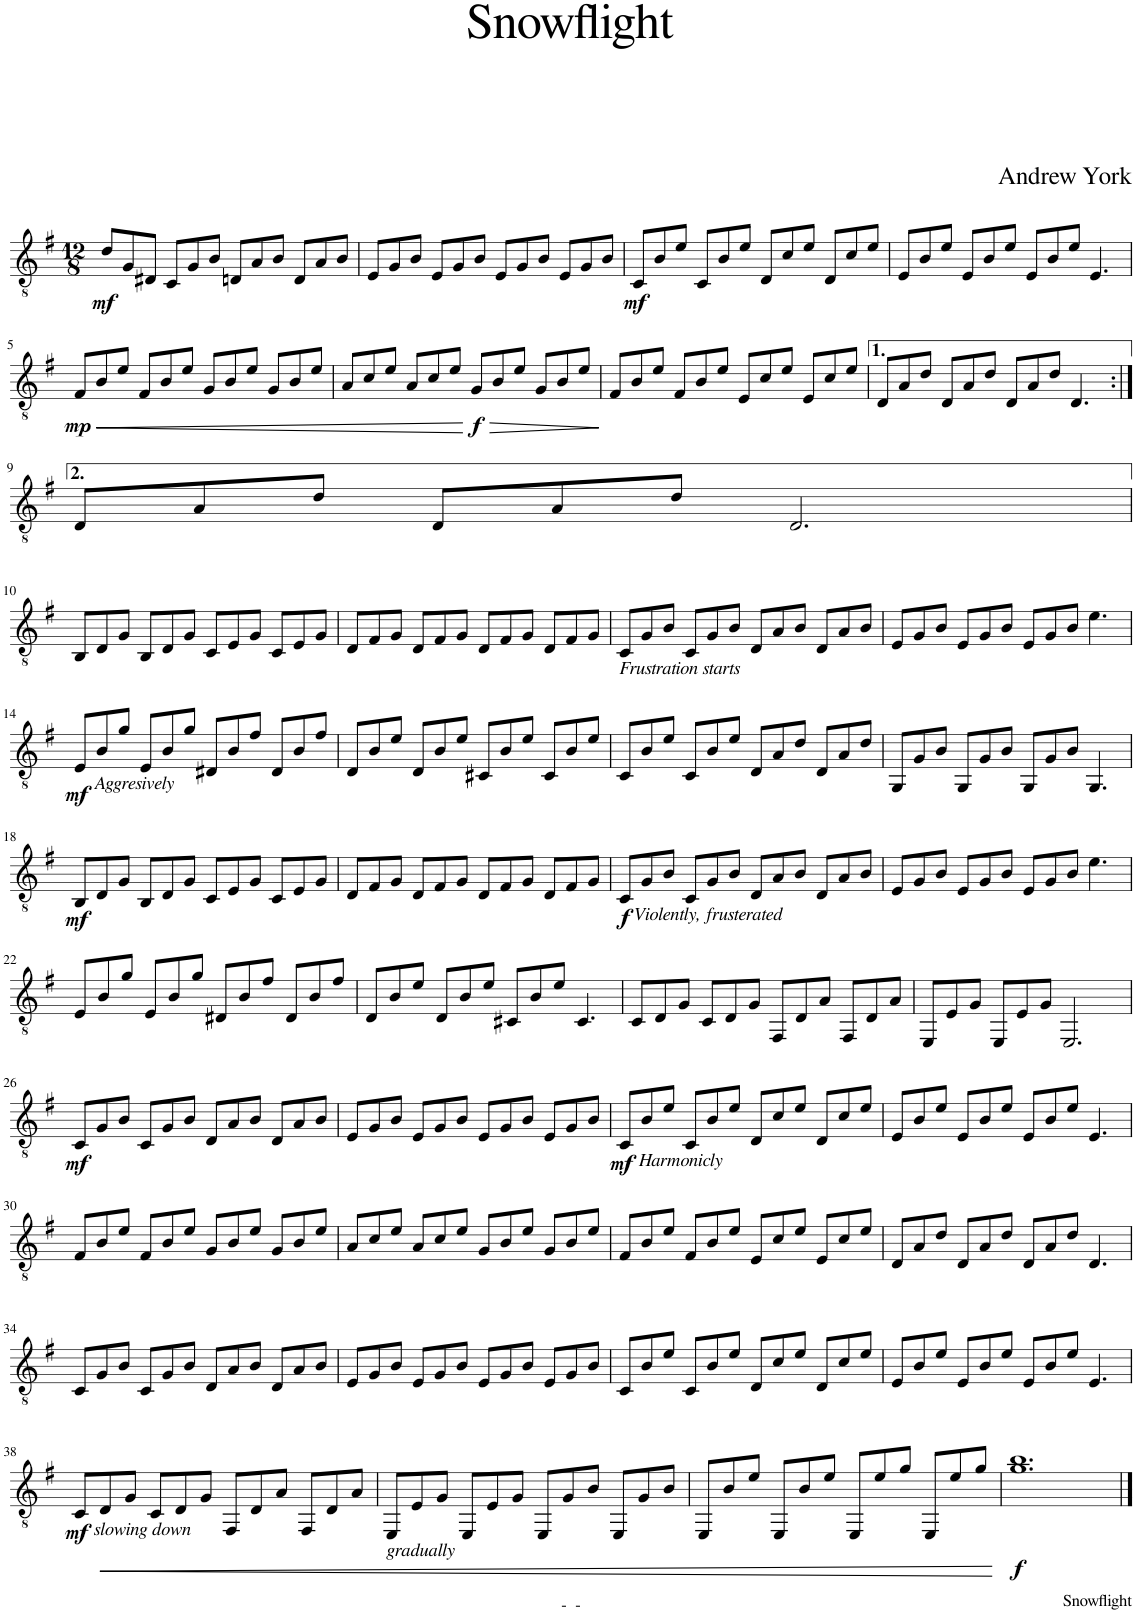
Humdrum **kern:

**kern	**dynam
*part1	*part1
*staff1	*staff1
*I"Classical Guitar	*
*I'Guit.	*
*clefGv2	*
*k[f#]	*
*M12/8	*
=1	=1
!	!LO:DY:b
8d/L	mf
8G/	.
8D#X/J	.
8C/L	.
8G/	.
8B/J	.
8Dn/L	.
8A/	.
8B/J	.
8D/L	.
8A/	.
8B/J	.
=2	=2
8E/L	.
8G/	.
8B/J	.
8E/L	.
8G/	.
8B/J	.
8E/L	.
8G/	.
8B/J	.
8E/L	.
8G/	.
8B/J	.
=3	=3
!	!LO:DY:b
8C/L	mf
8B/	.
8e/J	.
8C/L	.
8B/	.
8e/J	.
8D/L	.
8c/	.
8e/J	.
8D/L	.
8c/	.
8e/J	.
=4	=4
8E/L	.
8B/	.
8e/J	.
8E/L	.
8B/	.
8e/J	.
8E/L	.
8B/	.
8e/J	.
4.E/	.
!!LO:LB:g=z
=5	=5
!	!LO:HP:b
!	!LO:DY:n=1:b
8F#/L	< mp
8B/	.
8e/J	.
8F#/L	.
8B/	.
8e/J	.
8G/L	.
8B/	.
8e/J	.
8G/L	.
8B/	.
8e/J	.
=6	=6
8A/L	.
8c/	.
8e/J	.
8A/L	.
8c/	.
8e/J	.
!	!LO:HP:n=1:b
!	!LO:DY:n=1:b
8G/L	[ > f
8B/	.
8e/J	.
8G/L	.
8B/	.
8e/J	.
.	]
=7	=7
8F#/L	.
8B/	.
8e/J	.
8F#/L	.
8B/	.
8e/J	.
8E/L	.
8c/	.
8e/J	.
8E/L	.
8c/	.
8e/J	.
=8	=8
8D/L	.
8A/	.
8d/J	.
8D/L	.
8A/	.
8d/J	.
8D/L	.
8A/	.
8d/J	.
4.D/	.
!!LO:LB:g=z
=9:|!	=9:|!
8D/L	.
8A/	.
8d/J	.
8D/L	.
8A/	.
8d/J	.
2.D/	.
!!LO:LB:g=z
=10	=10
8BB/L	.
8D/	.
8G/J	.
8BB/L	.
8D/	.
8G/J	.
8C/L	.
8E/	.
8G/J	.
8C/L	.
8E/	.
8G/J	.
=11	=11
8D/L	.
8F#/	.
8G/J	.
8D/L	.
8F#/	.
8G/J	.
8D/L	.
8F#/	.
8G/J	.
8D/L	.
8F#/	.
8G/J	.
=12	=12
!LO:TX:b:i:t=Frustration starts	!
8C/L	.
8G/	.
8B/J	.
8C/L	.
8G/	.
8B/J	.
8D/L	.
8A/	.
8B/J	.
8D/L	.
8A/	.
8B/J	.
=13	=13
8E/L	.
8G/	.
8B/J	.
8E/L	.
8G/	.
8B/J	.
8E/L	.
8G/	.
8B/J	.
4.e\	.
!!LO:LB:g=z
=14	=14
!LO:TX:b:i:t=Aggresively	!
!	!LO:DY:b
8E/L	mf
8B/	.
8g/J	.
8E/L	.
8B/	.
8g/J	.
8D#X/L	.
8B/	.
8f#/J	.
8D#/L	.
8B/	.
8f#/J	.
=15	=15
8D/L	.
8B/	.
8e/J	.
8D/L	.
8B/	.
8e/J	.
8C#X/L	.
8B/	.
8e/J	.
8C#/L	.
8B/	.
8e/J	.
=16	=16
8C/L	.
8B/	.
8e/J	.
8C/L	.
8B/	.
8e/J	.
8D/L	.
8A/	.
8d/J	.
8D/L	.
8A/	.
8d/J	.
=17	=17
8GG/L	.
8G/	.
8B/J	.
8GG/L	.
8G/	.
8B/J	.
8GG/L	.
8G/	.
8B/J	.
4.GG/	.
!!LO:LB:g=z
=18	=18
!	!LO:DY:b
8BB/L	mf
8D/	.
8G/J	.
8BB/L	.
8D/	.
8G/J	.
8C/L	.
8E/	.
8G/J	.
8C/L	.
8E/	.
8G/J	.
=19	=19
8D/L	.
8F#/	.
8G/J	.
8D/L	.
8F#/	.
8G/J	.
8D/L	.
8F#/	.
8G/J	.
8D/L	.
8F#/	.
8G/J	.
=20	=20
!LO:TX:b:i:t=Violently, frusterated	!
!	!LO:DY:b
8C/L	f
8G/	.
8B/J	.
8C/L	.
8G/	.
8B/J	.
8D/L	.
8A/	.
8B/J	.
8D/L	.
8A/	.
8B/J	.
=21	=21
8E/L	.
8G/	.
8B/J	.
8E/L	.
8G/	.
8B/J	.
8E/L	.
8G/	.
8B/J	.
4.e\	.
!!LO:LB:g=z
=22	=22
8E/L	.
8B/	.
8g/J	.
8E/L	.
8B/	.
8g/J	.
8D#X/L	.
8B/	.
8f#/J	.
8D#/L	.
8B/	.
8f#/J	.
=23	=23
8D/L	.
8B/	.
8e/J	.
8D/L	.
8B/	.
8e/J	.
8C#X/L	.
8B/	.
8e/J	.
4.C#/	.
=24	=24
8C/L	.
8D/	.
8G/J	.
8C/L	.
8D/	.
8G/J	.
8FF#/L	.
8D/	.
8A/J	.
8FF#/L	.
8D/	.
8A/J	.
=25	=25
8EE/L	.
8E/	.
8G/J	.
8EE/L	.
8E/	.
8G/J	.
2.EE/	.
!!LO:LB:g=z
=26	=26
!	!LO:DY:b
8C/L	mf
8G/	.
8B/J	.
8C/L	.
8G/	.
8B/J	.
8D/L	.
8A/	.
8B/J	.
8D/L	.
8A/	.
8B/J	.
=27	=27
8E/L	.
8G/	.
8B/J	.
8E/L	.
8G/	.
8B/J	.
8E/L	.
8G/	.
8B/J	.
8E/L	.
8G/	.
8B/J	.
=28	=28
!LO:TX:b:i:t=Harmonicly	!
!	!LO:DY:b
8C/L	mf
8B/	.
8e/J	.
8C/L	.
8B/	.
8e/J	.
8D/L	.
8c/	.
8e/J	.
8D/L	.
8c/	.
8e/J	.
=29	=29
8E/L	.
8B/	.
8e/J	.
8E/L	.
8B/	.
8e/J	.
8E/L	.
8B/	.
8e/J	.
4.E/	.
!!LO:LB:g=z
=30	=30
8F#/L	.
8B/	.
8e/J	.
8F#/L	.
8B/	.
8e/J	.
8G/L	.
8B/	.
8e/J	.
8G/L	.
8B/	.
8e/J	.
=31	=31
8A/L	.
8c/	.
8e/J	.
8A/L	.
8c/	.
8e/J	.
8G/L	.
8B/	.
8e/J	.
8G/L	.
8B/	.
8e/J	.
=32	=32
8F#/L	.
8B/	.
8e/J	.
8F#/L	.
8B/	.
8e/J	.
8E/L	.
8c/	.
8e/J	.
8E/L	.
8c/	.
8e/J	.
=33	=33
8D/L	.
8A/	.
8d/J	.
8D/L	.
8A/	.
8d/J	.
8D/L	.
8A/	.
8d/J	.
4.D/	.
!!LO:LB:g=z
=34	=34
8C/L	.
8G/	.
8B/J	.
8C/L	.
8G/	.
8B/J	.
8D/L	.
8A/	.
8B/J	.
8D/L	.
8A/	.
8B/J	.
=35	=35
8E/L	.
8G/	.
8B/J	.
8E/L	.
8G/	.
8B/J	.
8E/L	.
8G/	.
8B/J	.
8E/L	.
8G/	.
8B/J	.
=36	=36
8C/L	.
8B/	.
8e/J	.
8C/L	.
8B/	.
8e/J	.
8D/L	.
8c/	.
8e/J	.
8D/L	.
8c/	.
8e/J	.
=37	=37
8E/L	.
8B/	.
8e/J	.
8E/L	.
8B/	.
8e/J	.
8E/L	.
8B/	.
8e/J	.
4.E/	.
!!LO:LB:g=z
=38	=38
!LO:TX:b:i:t=slowing down	!
!	!LO:DY:b
8C/L	mf
!	!LO:HP:b
8D/	<
8G/J	.
8C/L	.
8D/	.
8G/J	.
8FF#/L	.
8D/	.
8A/J	.
8FF#/L	.
8D/	.
8A/J	.
=39	=39
!LO:TX:b:i:t=gradually	!
8EE/L	.
8E/	.
8G/J	.
8EE/L	.
8E/	.
8G/J	.
8EE/L	.
8G/	.
8B/J	.
8EE/L	.
8G/	.
8B/J	.
=40	=40
8EE/L	.
8B/	.
8e/J	.
8EE/L	.
8B/	.
8e/J	.
8EE/L	.
8e/	.
8g/J	.
8EE/L	.
8e/	.
8g/J	.
.	[
=41	=41
!	!LO:DY:b
1.g 1.b	f
==	==
*-	*-
